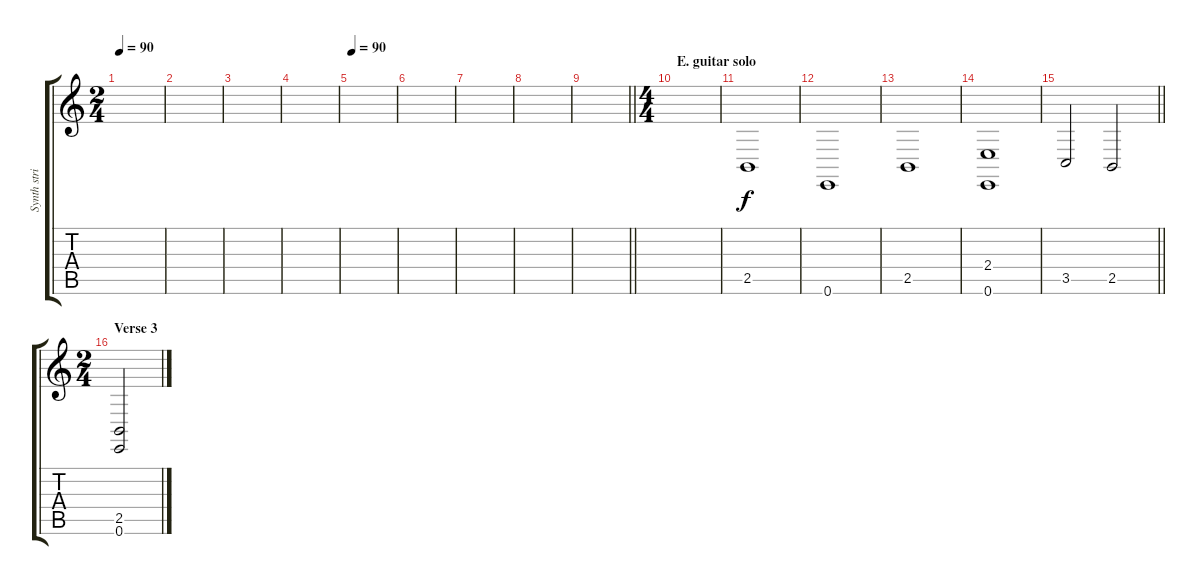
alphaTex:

\track ("Synth string" "Synth stri") {instrument synthstrings1}
\staff {score tabs}
\tuning (E4 B3 G3 D3 A2 E2) {hide}
\ts (2 4)
\tempo 90
\clef g2
\ks c
|
|
|
|
\tempo 90
|
|
|
|
\barLineRight lightlight
|
\ts (4 4)
\section ("" "E. guitar solo")
|
2.5.1 |
0.6.1 |
2.5.1 |
(2.4 0.6).1 |
\barLineRight lightlight
3.5.2 2.5.2 |
\ts (2 4)
\section ("" "Verse 3")
(2.5 0.6).2
